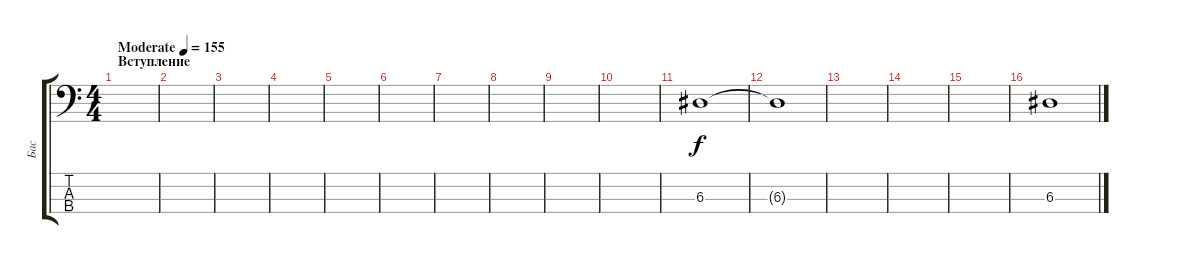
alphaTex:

\track ("Бас" "Бас") {instrument electricbassfinger}
\staff {score tabs}
\tuning (G2 D2 A1 E1) {hide}
\ts (4 4)
\section ("" "Вступление")
\tempo (155 "Moderate")
\clef f4
\ks c
|
|
|
|
|
|
|
|
|
|
6.3.1 |
6.3{t}.1 |
|
|
|
6.3.1
